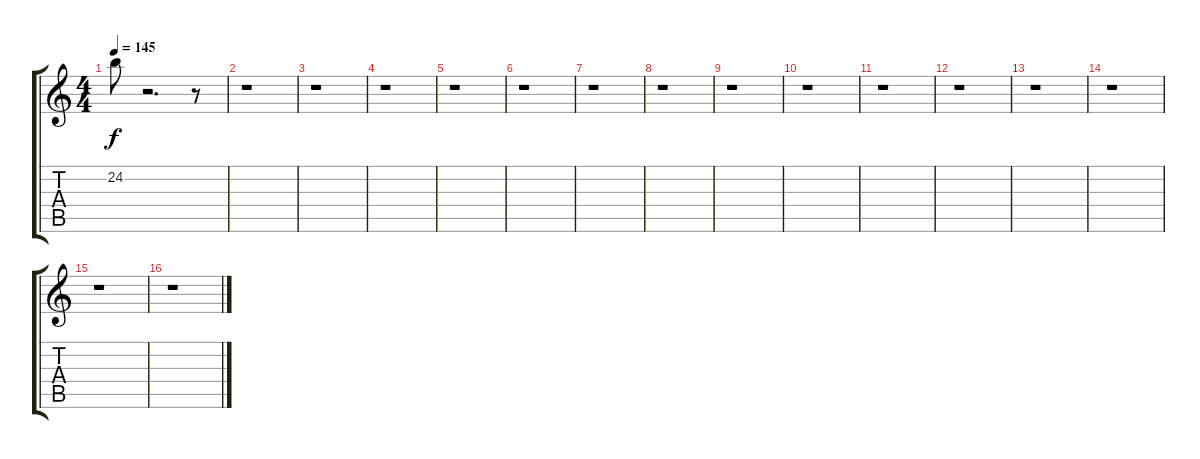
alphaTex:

\track "" {instrument lead2sawtooth}
\staff {score tabs}
\tuning (E4 B3 G3 D3 A2 E2) {hide}
\ts (4 4)
\tempo 145
\clef g2
\ks c
24.2{t}.8{dy f} r.2{d} r.8 |
r.1 |
r.1 |
r.1 |
r.1 |
r.1 |
r.1 |
r.1 |
r.1 |
r.1 |
r.1 |
r.1 |
r.1 |
r.1 |
r.1 |
r.1
